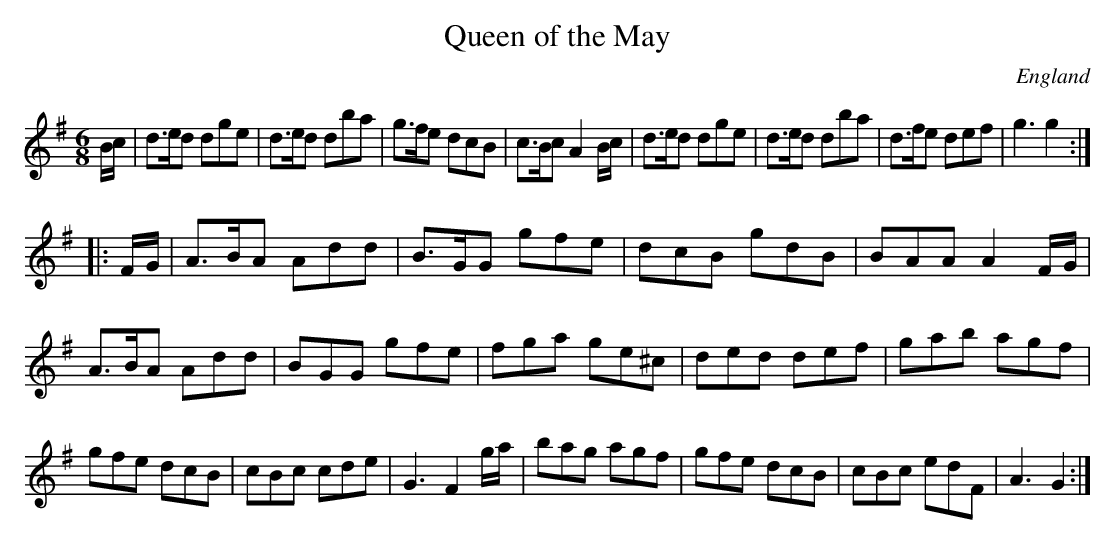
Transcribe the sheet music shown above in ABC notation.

X:1
T:Queen of the May
O:England
M:6/8
K:G
B/2c/2| d>ed dge| d>ed dba| g>fe dcB| c>Bc A2 \
B/2c/2| d>ed dge| d>ed dba| d>fe def| g3 g2 :|*
|:F/2G/2| \
A>BA Add| B>GG gfe | dcB gdB | BAA A2 F/2G/2| \
A>BA Add| BGG  gfe | fga ge^c| ded def|\
gab agf | gfe dcB | cBc cde | G3 F2 g/2a/2 |\
bag agf | gfe dcB | cBc edF | A3 G2 :|**
